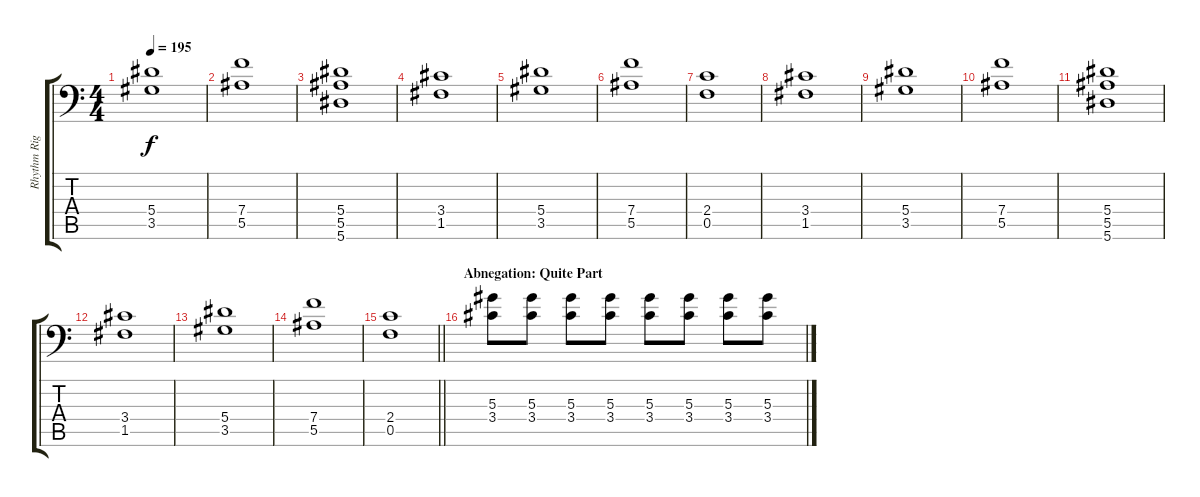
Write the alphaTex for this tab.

\track ("Rhythm Right" "Rhythm Rig") {instrument distortionguitar}
\staff {score tabs}
\tuning (C4 G3 Eb3 Bb2 F2 Bb1) {hide}
\ts (4 4)
\tempo 195
\clef f4
\ks c
(5.4 3.5).1{dy f} |
(7.4 5.5).1 |
(5.4 5.5 5.6).1 |
(3.4 1.5).1 |
(5.4 3.5).1 |
(7.4 5.5).1 |
(2.4 0.5).1 |
(3.4 1.5).1 |
(5.4 3.5).1 |
(7.4 5.5).1 |
(5.4 5.5 5.6).1 |
(3.4 1.5).1 |
(5.4 3.5).1 |
(7.4 5.5).1 |
\barLineRight lightlight
(2.4 0.5).1 |
\section ("" "Abnegation: Quite Part")
(5.3 3.4).8{balance 3 instrument overdrivenguitar} (5.3 3.4).8 (5.3 3.4).8 (5.3 3.4).8 (5.3 3.4).8 (5.3 3.4).8 (5.3 3.4).8 (5.3 3.4).8
